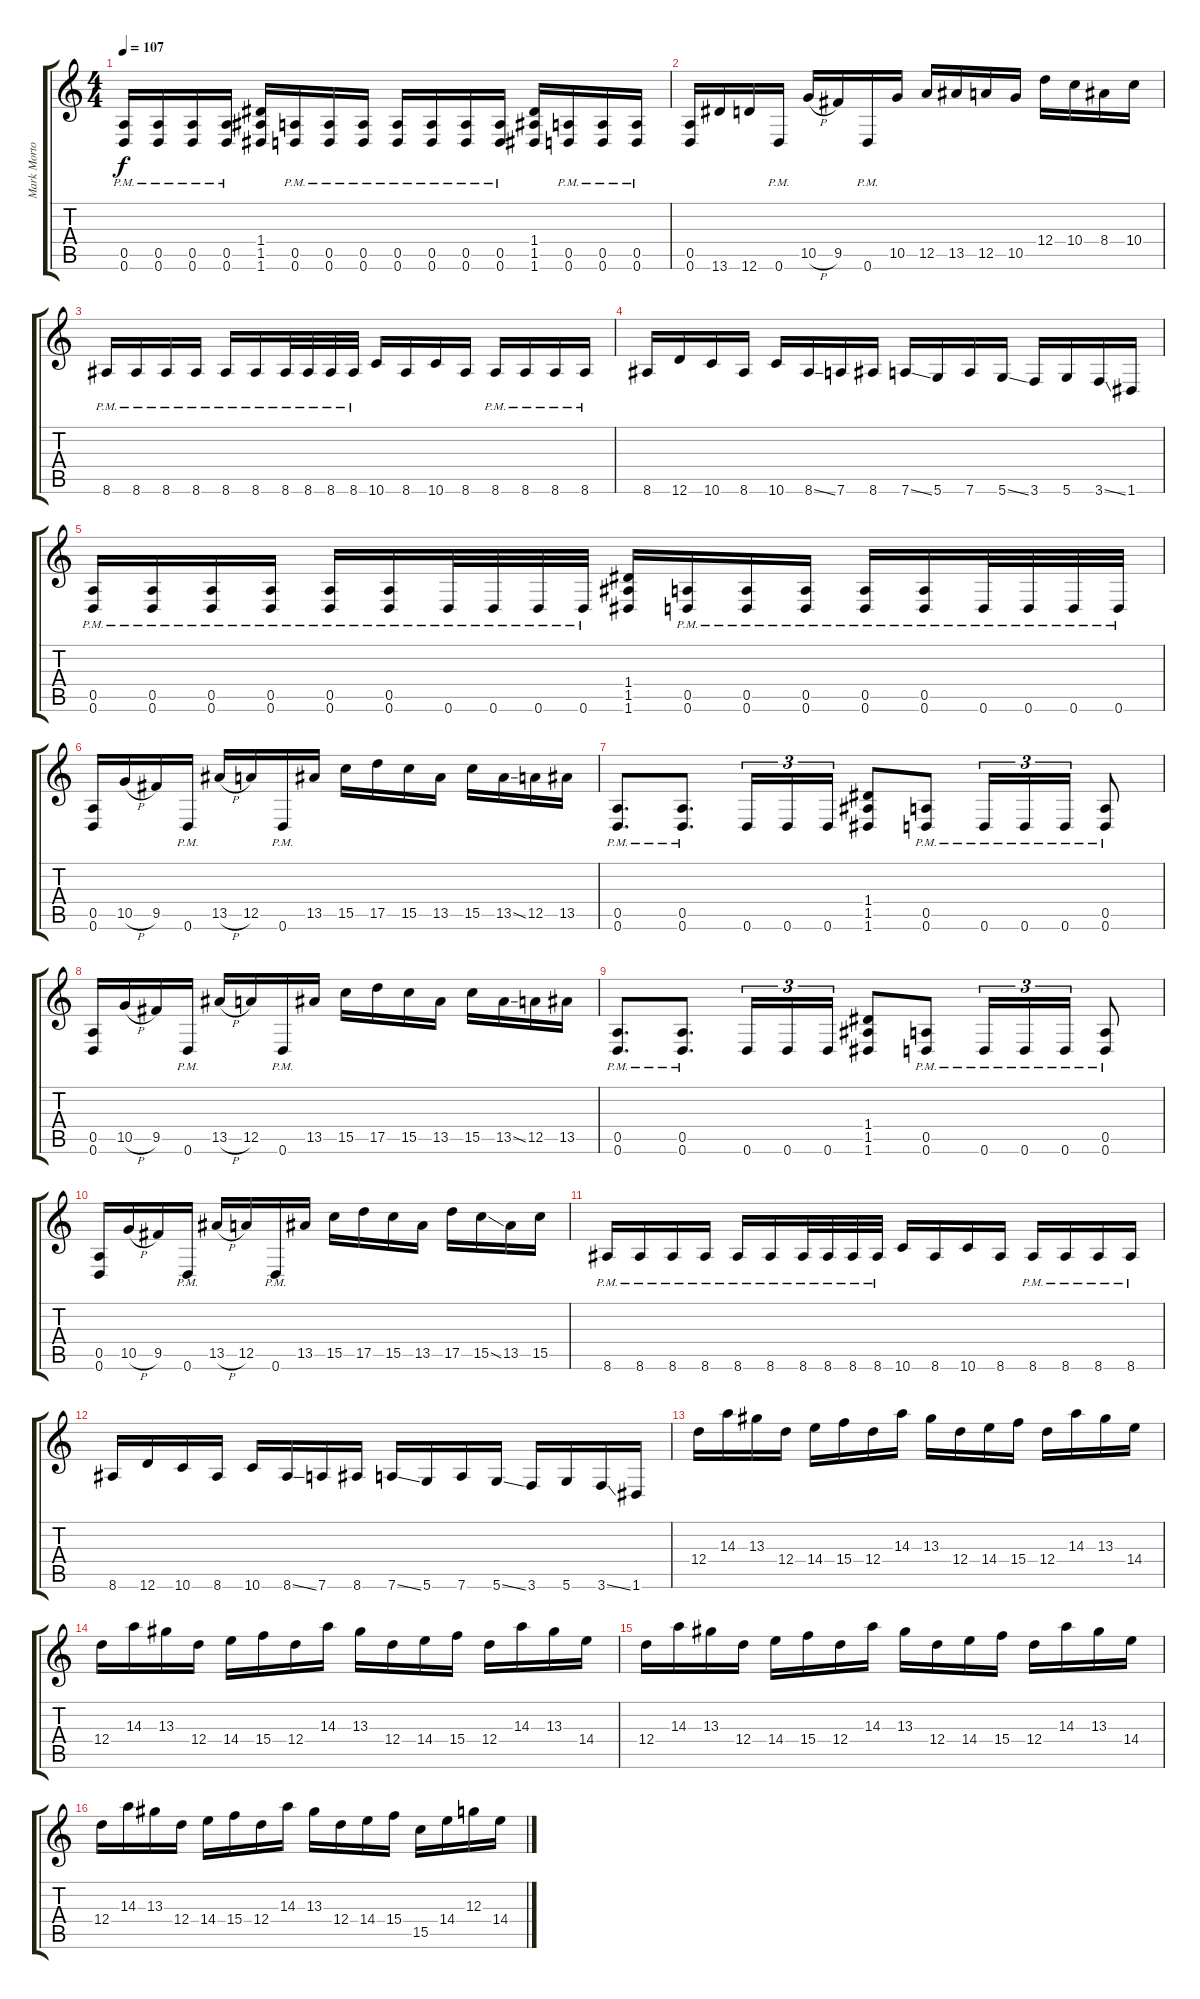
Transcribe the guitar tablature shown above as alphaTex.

\track ("Mark Morton" "Mark Morto") {instrument distortionguitar}
\staff {score tabs}
\tuning (E4 B3 G3 D3 A2 D2) {hide}
\ts (4 4)
\tempo 107
\clef g2
\ks c
(0.5{pm} 0.6{pm}).16{dy f} (0.5{pm} 0.6{pm}).16 (0.5{pm} 0.6{pm}).16 (0.5{pm} 0.6{pm}).16 (1.4 1.5 1.6).16 (0.5{pm} 0.6{pm}).16 (0.5{pm} 0.6{pm}).16 (0.5{pm} 0.6{pm}).16 (0.5{pm} 0.6{pm}).16 (0.5{pm} 0.6{pm}).16 (0.5{pm} 0.6{pm}).16 (0.5{pm} 0.6{pm}).16 (1.4 1.5 1.6).16 (0.5{pm} 0.6{pm}).16 (0.5{pm} 0.6{pm}).16 (0.5{pm} 0.6{pm}).16 |
(0.5 0.6).16 13.6.16 12.6.16 0.6{pm}.16 10.5{h}.16 9.5.16 0.6{pm}.16 10.5.16 12.5.16 13.5.16 12.5.16 10.5.16 12.4.16 10.4.16 8.4.16 10.4.16 |
8.6{pm}.16 8.6{pm}.16 8.6{pm}.16 8.6{pm}.16 8.6{pm}.16 8.6{pm}.16 8.6{pm}.32 8.6{pm}.32 8.6{pm}.32 8.6{pm}.32 10.6.16 8.6.16 10.6.16 8.6.16 8.6{pm}.16 8.6{pm}.16 8.6{pm}.16 8.6{pm}.16 |
8.6.16 12.6.16 10.6.16 8.6.16 10.6.16 8.6{ss}.16 7.6.16 8.6.16 7.6{ss}.16 5.6.16 7.6.16 5.6{ss}.16 3.6.16 5.6.16 3.6{ss}.16 1.6.16 |
(0.5 0.6{pm}).16 (0.5 0.6{pm}).16 (0.5 0.6{pm}).16 (0.5 0.6{pm}).16 (0.5 0.6{pm}).16 (0.5 0.6{pm}).16 0.6{pm}.32 0.6{pm}.32 0.6{pm}.32 0.6{pm}.32 (1.4 1.5 1.6).16 (0.5 0.6{pm}).16 (0.5 0.6{pm}).16 (0.5 0.6{pm}).16 (0.5 0.6{pm}).16 (0.5 0.6{pm}).16 0.6{pm}.32 0.6{pm}.32 0.6{pm}.32 0.6{pm}.32 |
(0.5 0.6).16 10.5{h}.16 9.5.16 0.6{pm}.16 13.5{h}.16 12.5.16 0.6{pm}.16 13.5.16 15.5.16 17.5.16 15.5.16 13.5.16 15.5.16 13.5{ss}.16 12.5.16 13.5.16 |
(0.5{pm} 0.6{pm}).8{d} (0.5{pm} 0.6{pm}).8{d} 0.6.16{tu (3 2)} 0.6.16{tu (3 2)} 0.6.16{tu (3 2)} (1.4 1.5 1.6).8 (0.5{pm} 0.6{pm}).8 0.6{pm}.16{tu (3 2)} 0.6{pm}.16{tu (3 2)} 0.6{pm}.16{tu (3 2)} (0.5{pm} 0.6{pm}).8 |
(0.5 0.6).16 10.5{h}.16 9.5.16 0.6{pm}.16 13.5{h}.16 12.5.16 0.6{pm}.16 13.5.16 15.5.16 17.5.16 15.5.16 13.5.16 15.5.16 13.5{ss}.16 12.5.16 13.5.16 |
(0.5{pm} 0.6{pm}).8{d} (0.5{pm} 0.6{pm}).8{d} 0.6.16{tu (3 2)} 0.6.16{tu (3 2)} 0.6.16{tu (3 2)} (1.4 1.5 1.6).8 (0.5{pm} 0.6{pm}).8 0.6{pm}.16{tu (3 2)} 0.6{pm}.16{tu (3 2)} 0.6{pm}.16{tu (3 2)} (0.5{pm} 0.6{pm}).8 |
(0.5 0.6).16 10.5{h}.16 9.5.16 0.6{pm}.16 13.5{h}.16 12.5.16 0.6{pm}.16 13.5.16 15.5.16 17.5.16 15.5.16 13.5.16 17.5.16 15.5{ss}.16 13.5.16 15.5.16 |
8.6{pm}.16 8.6{pm}.16 8.6{pm}.16 8.6{pm}.16 8.6{pm}.16 8.6{pm}.16 8.6{pm}.32 8.6{pm}.32 8.6{pm}.32 8.6{pm}.32 10.6.16 8.6.16 10.6.16 8.6.16 8.6{pm}.16 8.6{pm}.16 8.6{pm}.16 8.6{pm}.16 |
8.6.16 12.6.16 10.6.16 8.6.16 10.6.16 8.6{ss}.16 7.6.16 8.6.16 7.6{ss}.16 5.6.16 7.6.16 5.6{ss}.16 3.6.16 5.6.16 3.6{ss}.16 1.6.16 |
12.4.16 14.3.16 13.3.16 12.4.16 14.4.16 15.4.16 12.4.16 14.3.16 13.3.16 12.4.16 14.4.16 15.4.16 12.4.16 14.3.16 13.3.16 14.4.16 |
12.4.16 14.3.16 13.3.16 12.4.16 14.4.16 15.4.16 12.4.16 14.3.16 13.3.16 12.4.16 14.4.16 15.4.16 12.4.16 14.3.16 13.3.16 14.4.16 |
12.4.16 14.3.16 13.3.16 12.4.16 14.4.16 15.4.16 12.4.16 14.3.16 13.3.16 12.4.16 14.4.16 15.4.16 12.4.16 14.3.16 13.3.16 14.4.16 |
12.4.16 14.3.16 13.3.16 12.4.16 14.4.16 15.4.16 12.4.16 14.3.16 13.3.16 12.4.16 14.4.16 15.4.16 15.5.16 14.4.16 12.3.16 14.4.16
